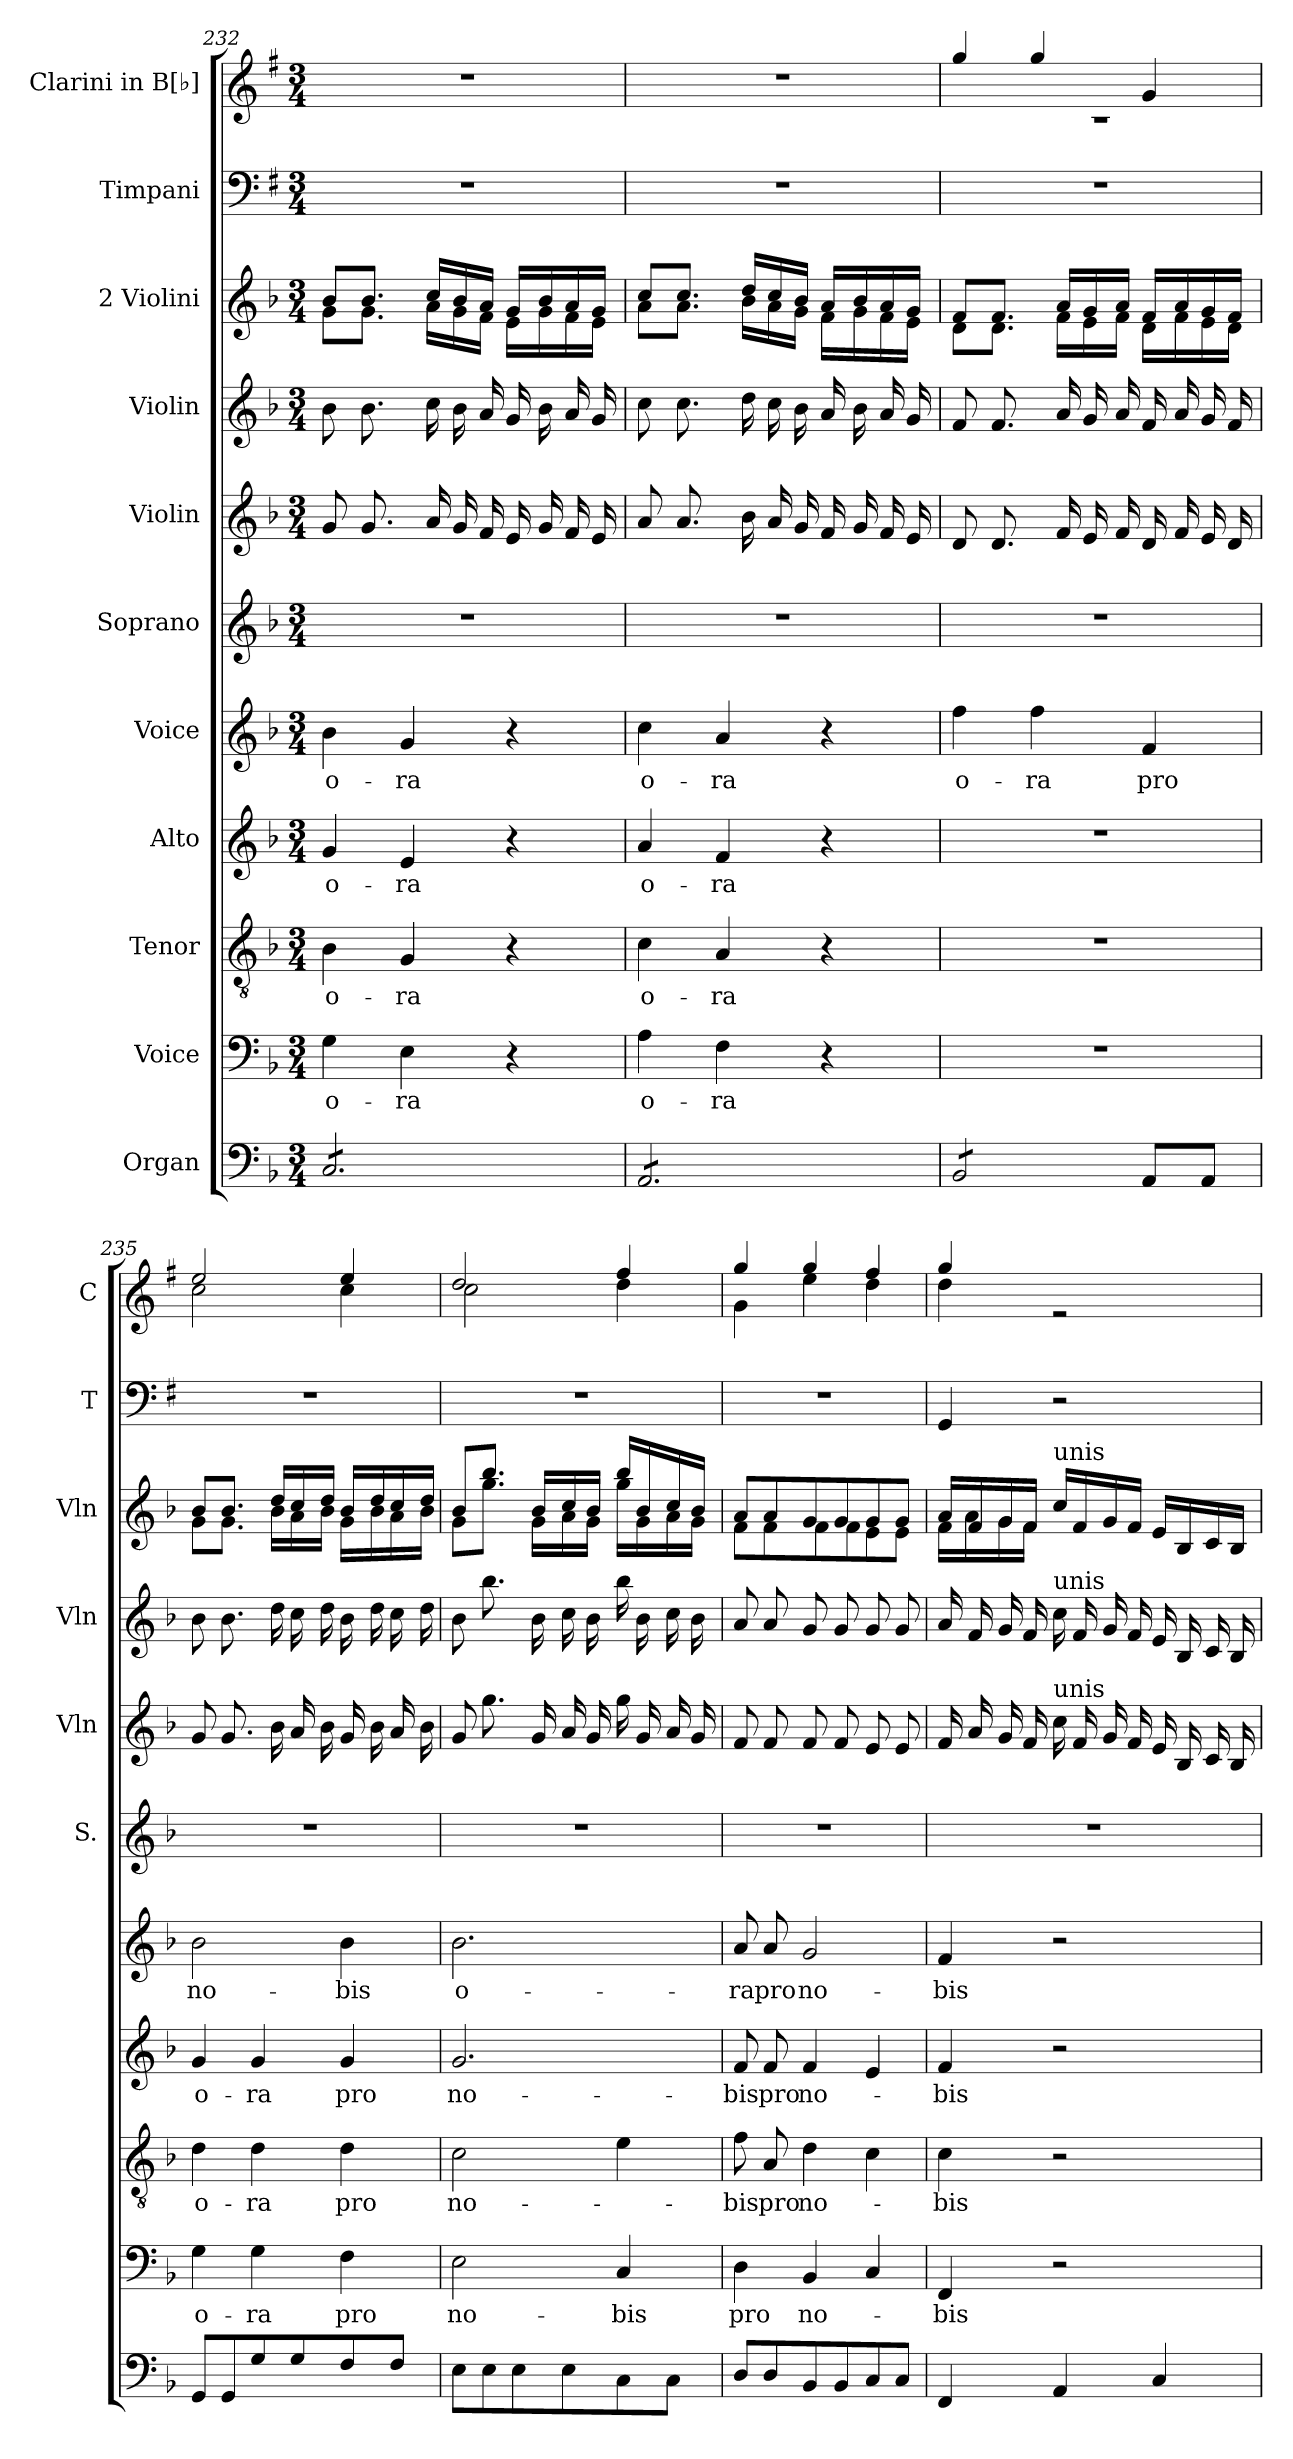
**kern	**kern	**text	**kern	**text	**kern	**text	**kern	**text	**kern	**kern	**kern	**kern	**kern	**kern
*part11	*part10	*part10	*part9	*part9	*part8	*part8	*part7	*part7	*part6	*part5	*part4	*part3	*part2	*part1
*staff11	*staff10	*staff10	*staff9	*staff9	*staff8	*staff8	*staff7	*staff7	*staff6	*staff5	*staff4	*staff3	*staff2	*staff1
*I"Organ	*I"Voice	*	*I"Tenor	*	*I"Alto	*	*I"Voice	*	*I"Soprano	*I"Violin	*I"Violin	*I"2 Violini	*I"Timpani	*I"Clarini in B[♭]
*	*	*	*	*	*	*	*	*	*I'S.	*I'Vln	*I'Vln	*I'Vln	*I'T	*I'C
*clefF4	*clefF4	*	*clefGv2	*	*clefG2	*	*clefG2	*	*clefG2	*clefG2	*clefG2	*clefG2	*clefF4	*clefG2
*	*	*	*	*	*	*	*	*	*	*	*	*	*ITrd1c2	*ITrd1c2
*k[b-]	*k[b-]	*	*k[b-]	*	*k[b-]	*	*k[b-]	*	*k[b-]	*k[b-]	*k[b-]	*k[b-]	*k[b-]	*k[b-]
*M3/4	*M3/4	*	*M3/4	*	*M3/4	*	*M3/4	*	*M3/4	*M3/4	*M3/4	*M3/4	*M3/4	*M3/4
=232	=232	=232	=232	=232	=232	=232	=232	=232	=232	=232	=232	=232	=232	=232
!	!	!LO:LY:b	!	!LO:LY:b	!	!LO:LY:b	!	!LO:LY:b	!	!	!	!	!	!
*	*	*	*	*	*	*	*	*	*	*	*	*^	*	*
*tremolo	*	*	*	*	*	*	*	*	*	*	*	*	*	*	*
8C/L	4G\	o-	4B-\	o-	4g/	o-	4b-\	o-	2.r	8g/	8b-\	8b-/L	8g\L	2.r	2.r
8C/	.	.	.	.	.	.	.	.	.	8.g/	8.b-\	8.b-/J	8.g\J	.	.
!	!	!LO:LY:b	!	!LO:LY:b	!	!LO:LY:b	!	!LO:LY:b	!	!	!	!	!	!	!
8C/	4E\	-ra	4G/	-ra	4e/	-ra	4g/	-ra	.	.	.	.	.	.	.
.	.	.	.	.	.	.	.	.	.	16a/	16cc\	16cc/LL	16a\LL	.	.
8C/	.	.	.	.	.	.	.	.	.	16g/	16b-\	16b-/	16g\	.	.
.	.	.	.	.	.	.	.	.	.	16f/	16a/	16a/JJ	16f\JJ	.	.
8C/	4r	.	4r	.	4r	.	4r	.	.	16e/	16g/	16g/LL	16e\LL	.	.
.	.	.	.	.	.	.	.	.	.	16g/	16b-\	16b-/	16g\	.	.
8C/J	.	.	.	.	.	.	.	.	.	16f/	16a/	16a/	16f\	.	.
.	.	.	.	.	.	.	.	.	.	16e/	16g/	16g/JJ	16e\JJ	.	.
!!LO:PB:g=z
=233	=233	=233	=233	=233	=233	=233	=233	=233	=233	=233	=233	=233	=233	=233	=233
!	!	!LO:LY:b	!	!LO:LY:b	!	!LO:LY:b	!	!LO:LY:b	!	!	!	!	!	!	!
8AA/L	4A\	o-	4c\	o-	4a/	o-	4cc\	o-	2.r	8a/	8cc\	8cc/L	8a\L	2.r	2.r
8AA/	.	.	.	.	.	.	.	.	.	8.a/	8.cc\	8.cc/J	8.a\J	.	.
!	!	!LO:LY:b	!	!LO:LY:b	!	!LO:LY:b	!	!LO:LY:b	!	!	!	!	!	!	!
8AA/	4F\	-ra	4A/	-ra	4f/	-ra	4a/	-ra	.	.	.	.	.	.	.
.	.	.	.	.	.	.	.	.	.	16b-\	16dd\	16dd/LL	16b-\LL	.	.
8AA/	.	.	.	.	.	.	.	.	.	16a/	16cc\	16cc/	16a\	.	.
.	.	.	.	.	.	.	.	.	.	16g/	16b-\	16b-/JJ	16g\JJ	.	.
8AA/	4r	.	4r	.	4r	.	4r	.	.	16f/	16a/	16a/LL	16f\LL	.	.
.	.	.	.	.	.	.	.	.	.	16g/	16b-\	16b-/	16g\	.	.
8AA/J	.	.	.	.	.	.	.	.	.	16f/	16a/	16a/	16f\	.	.
.	.	.	.	.	.	.	.	.	.	16e/	16g/	16g/JJ	16e\JJ	.	.
=234	=234	=234	=234	=234	=234	=234	=234	=234	=234	=234	=234	=234	=234	=234	=234
!	!	!	!	!	!	!	!	!LO:LY:b	!	!	!	!	!	!	!
*	*	*	*	*	*	*	*	*	*	*	*	*	*	*	*^
8BB-/L	2.r	.	2.r	.	2.r	.	4ff\	o-	2.r	8d/	8f/	8f/L	8d\L	2.r	4ff/	2.r
8BB-/	.	.	.	.	.	.	.	.	.	8.d/	8.f/	8.f/J	8.d\J	.	.	.
!	!	!	!	!	!	!	!	!LO:LY:b	!	!	!	!	!	!	!	!
8BB-/	.	.	.	.	.	.	4ff\	-ra	.	.	.	.	.	.	4ff/	.
.	.	.	.	.	.	.	.	.	.	16f/	16a/	16a/LL	16f\LL	.	.	.
8BB-/J	.	.	.	.	.	.	.	.	.	16e/	16g/	16g/	16e\	.	.	.
*Xtremolo	*	*	*	*	*	*	*	*	*	*	*	*	*	*	*	*
.	.	.	.	.	.	.	.	.	.	16f/	16a/	16a/JJ	16f\JJ	.	.	.
!	!	!	!	!	!	!	!	!LO:LY:b	!	!	!	!	!	!	!	!
8AA/L	.	.	.	.	.	.	4f/	pro	.	16d/	16f/	16f/LL	16d\LL	.	4f/	.
.	.	.	.	.	.	.	.	.	.	16f/	16a/	16a/	16f\	.	.	.
8AA/J	.	.	.	.	.	.	.	.	.	16e/	16g/	16g/	16e\	.	.	.
.	.	.	.	.	.	.	.	.	.	16d/	16f/	16f/JJ	16d\JJ	.	.	.
=235	=235	=235	=235	=235	=235	=235	=235	=235	=235	=235	=235	=235	=235	=235	=235	=235
!	!	!LO:LY:b	!	!LO:LY:b	!	!LO:LY:b	!	!LO:LY:b	!	!	!	!	!	!	!	!
8GG/L	4G\	o-	4d\	o-	4g/	o-	2b-\	no-	2.r	8g/	8b-\	8b-/L	8g\L	2.r	2dd/	2b-\
8GG/	.	.	.	.	.	.	.	.	.	8.g/	8.b-\	8.b-/J	8.g\J	.	.	.
!	!	!LO:LY:b	!	!LO:LY:b	!	!LO:LY:b	!	!	!	!	!	!	!	!	!	!
8G/	4G\	-ra	4d\	-ra	4g/	-ra	.	.	.	.	.	.	.	.	.	.
.	.	.	.	.	.	.	.	.	.	16b-\	16dd\	16dd/LL	16b-\LL	.	.	.
8G/	.	.	.	.	.	.	.	.	.	16a/	16cc\	16cc/	16a\	.	.	.
.	.	.	.	.	.	.	.	.	.	16b-\	16dd\	16dd/JJ	16b-\JJ	.	.	.
!	!	!LO:LY:b	!	!LO:LY:b	!	!LO:LY:b	!	!LO:LY:b	!	!	!	!	!	!	!	!
8F/	4F\	pro	4d\	pro	4g/	pro	4b-\	-bis	.	16g/	16b-\	16b-/LL	16g\LL	.	4dd/	4b-\
.	.	.	.	.	.	.	.	.	.	16b-\	16dd\	16dd/	16b-\	.	.	.
8F/J	.	.	.	.	.	.	.	.	.	16a/	16cc\	16cc/	16a\	.	.	.
.	.	.	.	.	.	.	.	.	.	16b-\	16dd\	16dd/JJ	16b-\JJ	.	.	.
=236	=236	=236	=236	=236	=236	=236	=236	=236	=236	=236	=236	=236	=236	=236	=236	=236
!	!	!LO:LY:b	!	!LO:LY:b	!	!LO:LY:b	!	!LO:LY:b	!	!	!	!	!	!	!	!
8E\L	2E\	no-	2c\	no-	2.g/	no-	2.b-\	o-	2.r	8g/	8b-\	8b-/L	8g\L	2.r	2cc/	2b-\
8E\	.	.	.	.	.	.	.	.	.	8.gg\	8.bb-\	8.bb-/J	8.gg\J	.	.	.
8E\	.	.	.	.	.	.	.	.	.	.	.	.	.	.	.	.
.	.	.	.	.	.	.	.	.	.	16g/	16b-\	16b-/LL	16g\LL	.	.	.
8E\	.	.	.	.	.	.	.	.	.	16a/	16cc\	16cc/	16a\	.	.	.
.	.	.	.	.	.	.	.	.	.	16g/	16b-\	16b-/JJ	16g\JJ	.	.	.
!	!	!LO:LY:b	!	!	!	!	!	!	!	!	!	!	!	!	!	!
8C\	4C/	-bis	4e\	.	.	.	.	.	.	16gg\	16bb-\	16bb-/LL	16gg\LL	.	4ee/	4cc\
.	.	.	.	.	.	.	.	.	.	16g/	16b-\	16b-/	16g\	.	.	.
8C\J	.	.	.	.	.	.	.	.	.	16a/	16cc\	16cc/	16a\	.	.	.
.	.	.	.	.	.	.	.	.	.	16g/	16b-\	16b-/JJ	16g\JJ	.	.	.
=237	=237	=237	=237	=237	=237	=237	=237	=237	=237	=237	=237	=237	=237	=237	=237	=237
!	!	!LO:LY:b	!	!LO:LY:b	!	!LO:LY:b	!	!LO:LY:b	!	!	!	!	!	!	!	!
8D/L	4D\	pro	8f\	-bis	8f/	-bis	8a/	-ra	2.r	8f/	8a/	8a/L	8f\L	2.r	4ff/	4f\
!	!	!	!	!LO:LY:b	!	!LO:LY:b	!	!LO:LY:b	!	!	!	!	!	!	!	!
8D/	.	.	8A/	pro	8f/	pro	8a/	pro	.	8f/	8a/	8a/	8f\	.	.	.
!	!	!LO:LY:b	!	!LO:LY:b	!	!LO:LY:b	!	!LO:LY:b	!	!	!	!	!	!	!	!
8BB-/	4BB-/	no-	4d\	no-	4f/	no-	2g/	no-	.	8f/	8g/	8g/	8f\	.	4ff/	4dd\
8BB-/	.	.	.	.	.	.	.	.	.	8f/	8g/	8g/	8f\	.	.	.
8C/	4C/	.	4c\	.	4e/	.	.	.	.	8e/	8g/	8g/	8e\	.	4ee/	4cc\
8C/J	.	.	.	.	.	.	.	.	.	8e/	8g/	8g/J	8e\J	.	.	.
!!LO:PB:g=z	!!
=238	=238	=238	=238	=238	=238	=238	=238	=238	=238	=238	=238	=238	=238	=238	=238	=238
!	!	!LO:LY:b	!	!LO:LY:b	!	!LO:LY:b	!	!LO:LY:b	!	!	!	!	!	!	!	!
4FF/	4FF/	-bis	4c\	-bis	4f/	-bis	4f/	-bis	2.r	16f/	16a/	16a/LL	16f\LL	4FF/	4ff/	4cc\
.	.	.	.	.	.	.	.	.	.	16a/	16f/	16f/	16a\	.	.	.
.	.	.	.	.	.	.	.	.	.	16g/	16g/	16g/	16g\	.	.	.
.	.	.	.	.	.	.	.	.	.	16f/	16f/	16f/JJ	16f\JJ	.	.	.
!	!	!	!	!	!	!	!	!	!	!	!	!LO:TX:a:t=unis	!	!	!	!
!	!	!	!	!	!	!	!	!	!	!	!LO:TX:a:t=unis	!	!	!	!	!
!	!	!	!	!	!	!	!	!	!	!LO:TX:a:t=unis	!	!	!	!	!	!
4AA/	2r	.	2r	.	2r	.	2r	.	.	16cc\	16cc\	16cc/LL	2ryy	2r	2re	2ryy
.	.	.	.	.	.	.	.	.	.	16f/	16f/	16f/	.	.	.	.
.	.	.	.	.	.	.	.	.	.	16g/	16g/	16g/	.	.	.	.
.	.	.	.	.	.	.	.	.	.	16f/	16f/	16f/JJ	.	.	.	.
4C/	.	.	.	.	.	.	.	.	.	16e/	16e/	16e/LL	.	.	.	.
.	.	.	.	.	.	.	.	.	.	16B-/	16B-/	16B-/	.	.	.	.
.	.	.	.	.	.	.	.	.	.	16c/	16c/	16c/	.	.	.	.
.	.	.	.	.	.	.	.	.	.	16B-/	16B-/	16B-/JJ	.	.	.	.
*	*	*	*	*	*	*	*	*	*	*	*	*v	*v	*	*v	*v
=	=	=	=	=	=	=	=	=	=	=	=	=	=	=
*-	*-	*-	*-	*-	*-	*-	*-	*-	*-	*-	*-	*-	*-	*-
